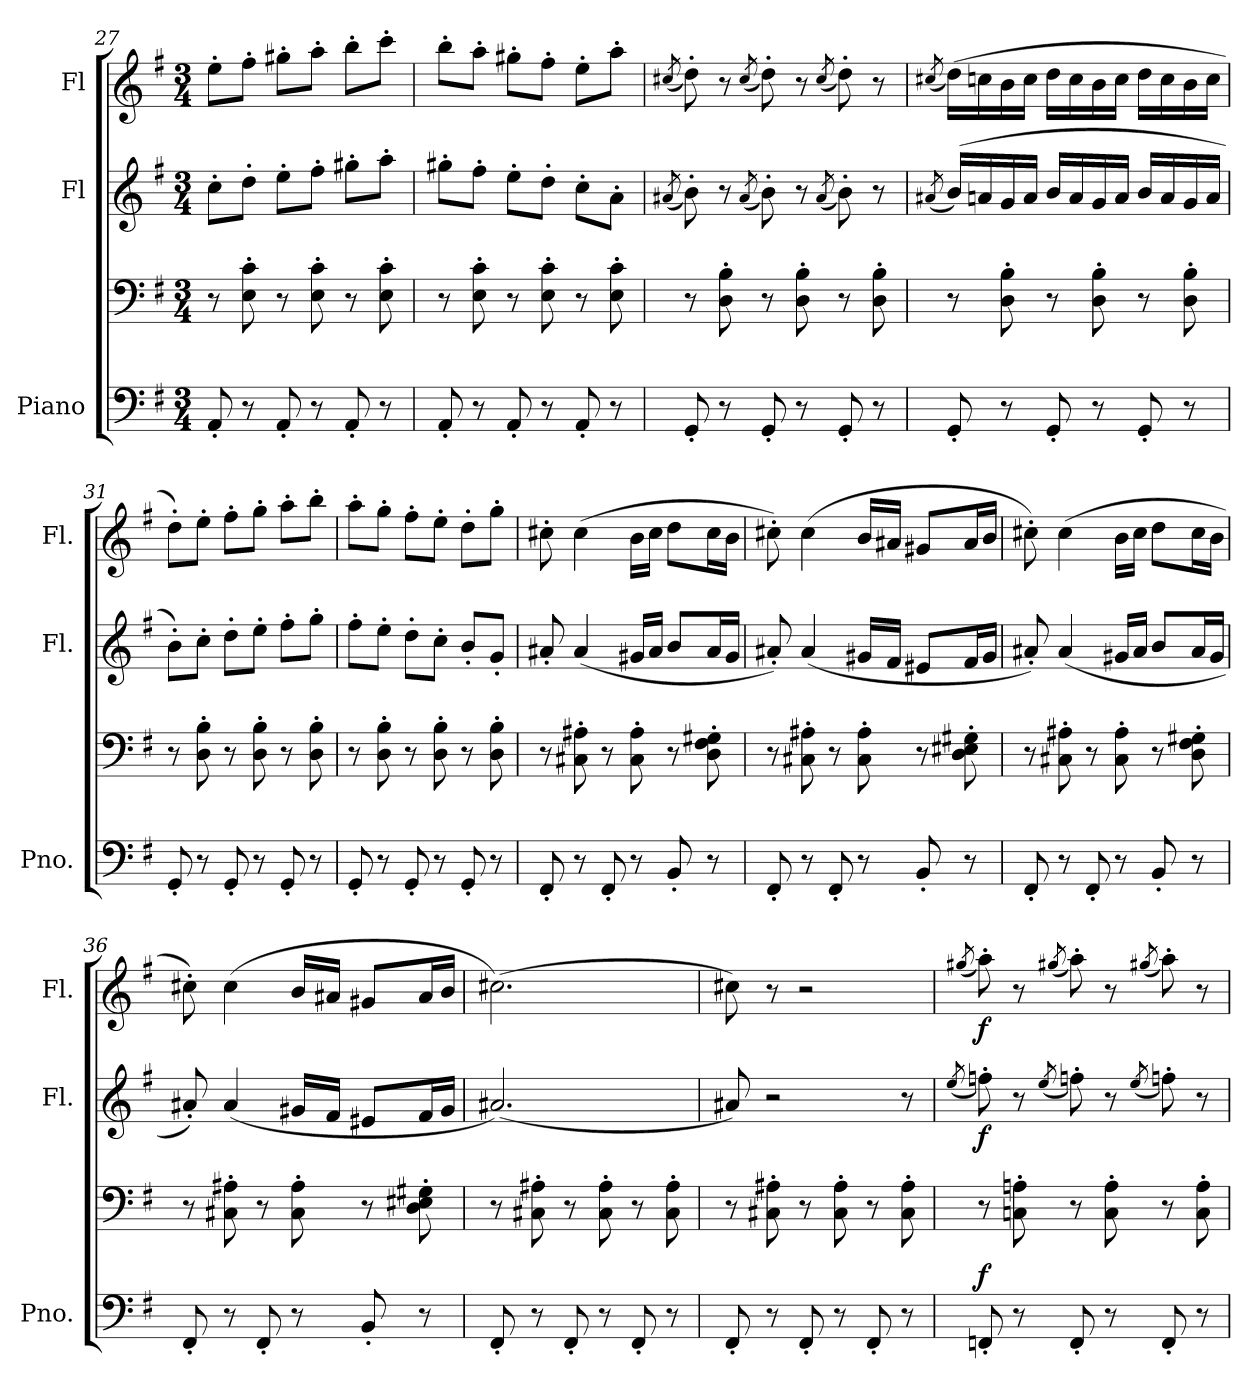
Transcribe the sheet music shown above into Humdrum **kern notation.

**kern	**kern	**dynam	**kern	**dynam	**kern	**dynam
*part3	*part3	*part3	*part2	*part2	*part1	*part1
*staff4	*staff3	*staff3/4	*staff2	*staff2	*staff1	*staff1
*I"Piano	*	*	*I"Fl	*	*I"Fl	*
*I'Pno.	*	*	*I'Fl.	*	*I'Fl.	*
*clefF4	*clefF4	*	*clefG2	*	*clefG2	*
*k[f#]	*k[f#]	*	*k[f#]	*	*k[f#]	*
*M3/4	*M3/4	*	*M3/4	*	*M3/4	*
=27	=27	=27	=27	=27	=27	=27
8AA'/	8r	.	8cc'\L	.	8ee'\L	.
8r	8E\' 8c\'	.	8dd'\J	.	8ff#'\J	.
8AA'/	8r	.	8ee'\L	.	8gg#X'\L	.
8r	8E\' 8c\'	.	8ff#'\J	.	8aa'\J	.
8AA'/	8r	.	8gg#X'\L	.	8bb'\L	.
8r	8E\' 8c\'	.	8aa'\J	.	8ccc'\J	.
=28	=28	=28	=28	=28	=28	=28
8AA'/	8r	.	8gg#X'\L	.	8bb'\L	.
8r	8E\' 8c\'	.	8ff#'\J	.	8aa'\J	.
8AA'/	8r	.	8ee'\L	.	8gg#X'\L	.
8r	8E\' 8c\'	.	8dd'\J	.	8ff#'\J	.
8AA'/	8r	.	8cc'\L	.	8ee'\L	.
8r	8E\' 8c\'	.	8a'\J	.	8aa'\J	.
!!LO:LB:g=z
=29	=29	=29	=29	=29	=29	=29
.	.	.	(8qa#X/	.	(8qcc#X/	.
8GG'/	8r	.	8b'\)	.	8dd'\)	.
8r	8D\' 8B\'	.	8r	.	8r	.
.	.	.	(8qa#/	.	(8qcc#/	.
8GG'/	8r	.	8b'\)	.	8dd'\)	.
8r	8D\' 8B\'	.	8r	.	8r	.
.	.	.	(8qa#/	.	(8qcc#/	.
8GG'/	8r	.	8b'\)	.	8dd'\)	.
8r	8D\' 8B\'	.	8r	.	8r	.
=30	=30	=30	=30	=30	=30	=30
.	.	.	(8qa#X/	.	(8qcc#X/	.
8GG'/	8r	.	(16b/LL)	.	(16dd\LL)	.
.	.	.	16an/	.	16ccn\	.
8r	8D\' 8B\'	.	16g/	.	16b\	.
.	.	.	16a/JJ	.	16cc\JJ	.
8GG'/	8r	.	16b/LL	.	16dd\LL	.
.	.	.	16a/	.	16cc\	.
8r	8D\' 8B\'	.	16g/	.	16b\	.
.	.	.	16a/JJ	.	16cc\JJ	.
8GG'/	8r	.	16b/LL	.	16dd\LL	.
.	.	.	16a/	.	16cc\	.
8r	8D\' 8B\'	.	16g/	.	16b\	.
.	.	.	16a/JJ	.	16cc\JJ	.
=31	=31	=31	=31	=31	=31	=31
8GG'/	8r	.	8b'\L)	.	8dd'\L)	.
8r	8D\' 8B\'	.	8cc'\J	.	8ee'\J	.
8GG'/	8r	.	8dd'\L	.	8ff#'\L	.
8r	8D\' 8B\'	.	8ee'\J	.	8gg'\J	.
8GG'/	8r	.	8ff#'\L	.	8aa'\L	.
8r	8D\' 8B\'	.	8gg'\J	.	8bb'\J	.
=32	=32	=32	=32	=32	=32	=32
8GG'/	8r	.	8ff#'\L	.	8aa'\L	.
8r	8D\' 8B\'	.	8ee'\J	.	8gg'\J	.
8GG'/	8r	.	8dd'\L	.	8ff#'\L	.
8r	8D\' 8B\'	.	8cc'\J	.	8ee'\J	.
8GG'/	8r	.	8b'/L	.	8dd'\L	.
8r	8D\' 8B\'	.	8g'/J	.	8gg'\J	.
!!LO:PB:g=z
=33	=33	=33	=33	=33	=33	=33
8FF#'/	8r	.	8a#X'/	.	8cc#X'\	.
8r	8C#X\' 8A#X\'	.	(4a#/	.	(4cc#\	.
8FF#'/	8r	.	.	.	.	.
8r	8C#\' 8A#\'	.	16g#X/LL	.	16b\LL	.
.	.	.	16a#/JJ	.	16cc#\JJ	.
8BB'/	8r	.	8b/L	.	8dd\L	.
8r	8D\' 8F#\' 8G#X\'	.	16a#/L	.	16cc#\L	.
.	.	.	16g#/JJ	.	16b\JJ	.
=34	=34	=34	=34	=34	=34	=34
8FF#'/	8r	.	8a#X'/)	.	8cc#X'\)	.
8r	8C#X\' 8A#X\'	.	(4a#/	.	(4cc#\	.
8FF#'/	8r	.	.	.	.	.
8r	8C#\' 8A#\'	.	16g#X/LL	.	16b/LL	.
.	.	.	16f#/JJ	.	16a#X/JJ	.
8BB'/	8r	.	8e#X/L	.	8g#X/L	.
8r	8D\' 8E#X\' 8G#X\'	.	16f#/L	.	16a#/L	.
.	.	.	16g#/JJ	.	16b/JJ	.
=35	=35	=35	=35	=35	=35	=35
8FF#'/	8r	.	8a#X'/)	.	8cc#X'\)	.
8r	8C#X\' 8A#X\'	.	(4a#/	.	(4cc#\	.
8FF#'/	8r	.	.	.	.	.
8r	8C#\' 8A#\'	.	16g#X/LL	.	16b\LL	.
.	.	.	16a#/JJ	.	16cc#\JJ	.
8BB'/	8r	.	8b/L	.	8dd\L	.
8r	8D\' 8F#\' 8G#X\'	.	16a#/L	.	16cc#\L	.
.	.	.	16g#/JJ	.	16b\JJ	.
!!LO:LB:g=z
=36	=36	=36	=36	=36	=36	=36
8FF#'/	8r	.	8a#X'/)	.	8cc#X'\)	.
8r	8C#X\' 8A#X\'	.	(4a#/	.	(4cc#\	.
8FF#'/	8r	.	.	.	.	.
8r	8C#\' 8A#\'	.	16g#X/LL	.	16b/LL	.
.	.	.	16f#/JJ	.	16a#X/JJ	.
8BB'/	8r	.	8e#X/L	.	8g#X/L	.
8r	8D\' 8E#X\' 8G#X\'	.	16f#/L	.	16a#/L	.
.	.	.	16g#/JJ	.	16b/JJ	.
=37	=37	=37	=37	=37	=37	=37
8FF#'/	8r	.	(2.a#X/)	.	(2.cc#X\)	.
8r	8C#X\' 8A#X\'	.	.	.	.	.
8FF#'/	8r	.	.	.	.	.
8r	8C#\' 8A#\'	.	.	.	.	.
8FF#'/	8r	.	.	.	.	.
8r	8C#\' 8A#\'	.	.	.	.	.
=38	=38	=38	=38	=38	=38	=38
8FF#'/	8r	.	8a#X/)	.	8cc#X\)	.
8r	8C#X\' 8A#X\'	.	2r	.	8r	.
8FF#'/	8r	.	.	.	2r	.
8r	8C#\' 8A#\'	.	.	.	.	.
8FF#'/	8r	.	.	.	.	.
8r	8C#\' 8A#\'	.	8r	.	.	.
=39	=39	=39	=39	=39	=39	=39
.	.	.	(8qee/	.	(8qgg#X/	.
!	!	!LO:DY:a=2	!	!LO:DY:b	!	!LO:DY:b
8FFn'/	8r	f	8ffn'\)	f	8aa'\)	f
8r	8Cn\' 8An\'	.	8r	.	8r	.
.	.	.	(8qee/	.	(8qgg#X/	.
8FF'/	8r	.	8ffn'\)	.	8aa'\)	.
8r	8C\' 8A\'	.	8r	.	8r	.
.	.	.	(8qee/	.	(8qgg#X/	.
8FF'/	8r	.	8ffn'\)	.	8aa'\)	.
8r	8C\' 8A\'	.	8r	.	8r	.
=	=	=	=	=	=	=
*-	*-	*-	*-	*-	*-	*-
